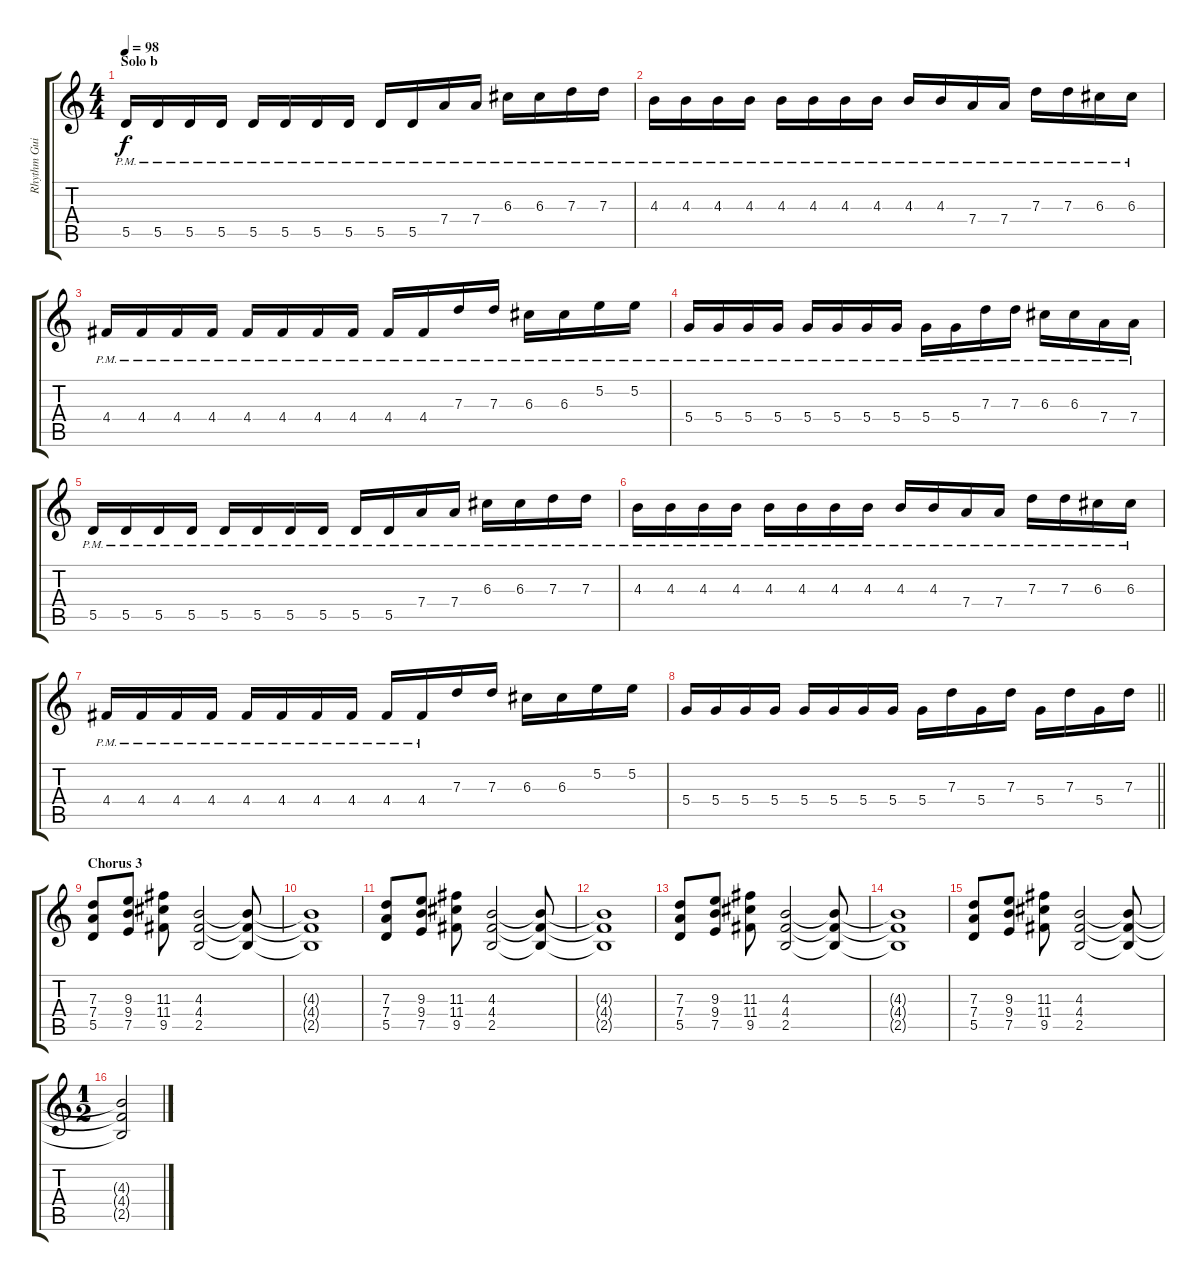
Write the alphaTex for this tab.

\track ("Rhythm Guitar" "Rhythm Gui") {instrument distortionguitar}
\staff {score tabs}
\tuning (E4 B3 G3 D3 A2 E2) {hide}
\ts (4 4)
\section ("" "Solo b")
\tempo 98
\clef g2
\ks c
5.5{pm}.16{dy f} 5.5{pm}.16 5.5{pm}.16 5.5{pm}.16 5.5{pm}.16 5.5{pm}.16 5.5{pm}.16 5.5{pm}.16 5.5{pm}.16 5.5{pm}.16 7.4{pm}.16 7.4{pm}.16 6.3{pm}.16 6.3{pm}.16 7.3{pm}.16 7.3{pm}.16 |
4.3{pm}.16 4.3{pm}.16 4.3{pm}.16 4.3{pm}.16 4.3{pm}.16 4.3{pm}.16 4.3{pm}.16 4.3{pm}.16 4.3{pm}.16 4.3{pm}.16 7.4{pm}.16 7.4{pm}.16 7.3{pm}.16 7.3{pm}.16 6.3{pm}.16 6.3{pm}.16 |
4.4{pm}.16 4.4{pm}.16 4.4{pm}.16 4.4{pm}.16 4.4{pm}.16 4.4{pm}.16 4.4{pm}.16 4.4{pm}.16 4.4{pm}.16 4.4{pm}.16 7.3{pm}.16 7.3{pm}.16 6.3{pm}.16 6.3{pm}.16 5.2{pm}.16 5.2{pm}.16 |
5.4{pm}.16 5.4{pm}.16 5.4{pm}.16 5.4{pm}.16 5.4{pm}.16 5.4{pm}.16 5.4{pm}.16 5.4{pm}.16 5.4{pm}.16 5.4{pm}.16 7.3{pm}.16 7.3{pm}.16 6.3{pm}.16 6.3{pm}.16 7.4{pm}.16 7.4{pm}.16 |
5.5{pm}.16 5.5{pm}.16 5.5{pm}.16 5.5{pm}.16 5.5{pm}.16 5.5{pm}.16 5.5{pm}.16 5.5{pm}.16 5.5{pm}.16 5.5{pm}.16 7.4{pm}.16 7.4{pm}.16 6.3{pm}.16 6.3{pm}.16 7.3{pm}.16 7.3{pm}.16 |
4.3{pm}.16 4.3{pm}.16 4.3{pm}.16 4.3{pm}.16 4.3{pm}.16 4.3{pm}.16 4.3{pm}.16 4.3{pm}.16 4.3{pm}.16 4.3{pm}.16 7.4{pm}.16 7.4{pm}.16 7.3{pm}.16 7.3{pm}.16 6.3{pm}.16 6.3{pm}.16 |
4.4{pm}.16 4.4{pm}.16 4.4{pm}.16 4.4{pm}.16 4.4{pm}.16 4.4{pm}.16 4.4{pm}.16 4.4{pm}.16 4.4{pm}.16 4.4{pm}.16 7.3.16 7.3.16 6.3.16 6.3.16 5.2.16 5.2.16 |
\barLineRight lightlight
5.4.16 5.4.16 5.4.16 5.4.16 5.4.16 5.4.16 5.4.16 5.4.16 5.4.16 7.3.16 5.4.16 7.3.16 5.4.16 7.3.16 5.4.16 7.3.16 |
\section ("" "Chorus 3")
(7.3 7.4 5.5).8 (9.3 9.4 7.5).8 (11.3 11.4 9.5).8 (4.3 4.4 2.5).2 (4.3{t} 4.4{t} 2.5{t}).8 |
(4.3{t} 4.4{t} 2.5{t}).1 |
(7.3 7.4 5.5).8 (9.3 9.4 7.5).8 (11.3 11.4 9.5).8 (4.3 4.4 2.5).2 (4.3{t} 4.4{t} 2.5{t}).8 |
(4.3{t} 4.4{t} 2.5{t}).1 |
(7.3 7.4 5.5).8 (9.3 9.4 7.5).8 (11.3 11.4 9.5).8 (4.3 4.4 2.5).2 (4.3{t} 4.4{t} 2.5{t}).8 |
(4.3{t} 4.4{t} 2.5{t}).1 |
(7.3 7.4 5.5).8 (9.3 9.4 7.5).8 (11.3 11.4 9.5).8 (4.3 4.4 2.5).2 (4.3{t} 4.4{t} 2.5{t}).8 |
\ts (1 2)
(4.3{t} 4.4{t} 2.5{t}).2
